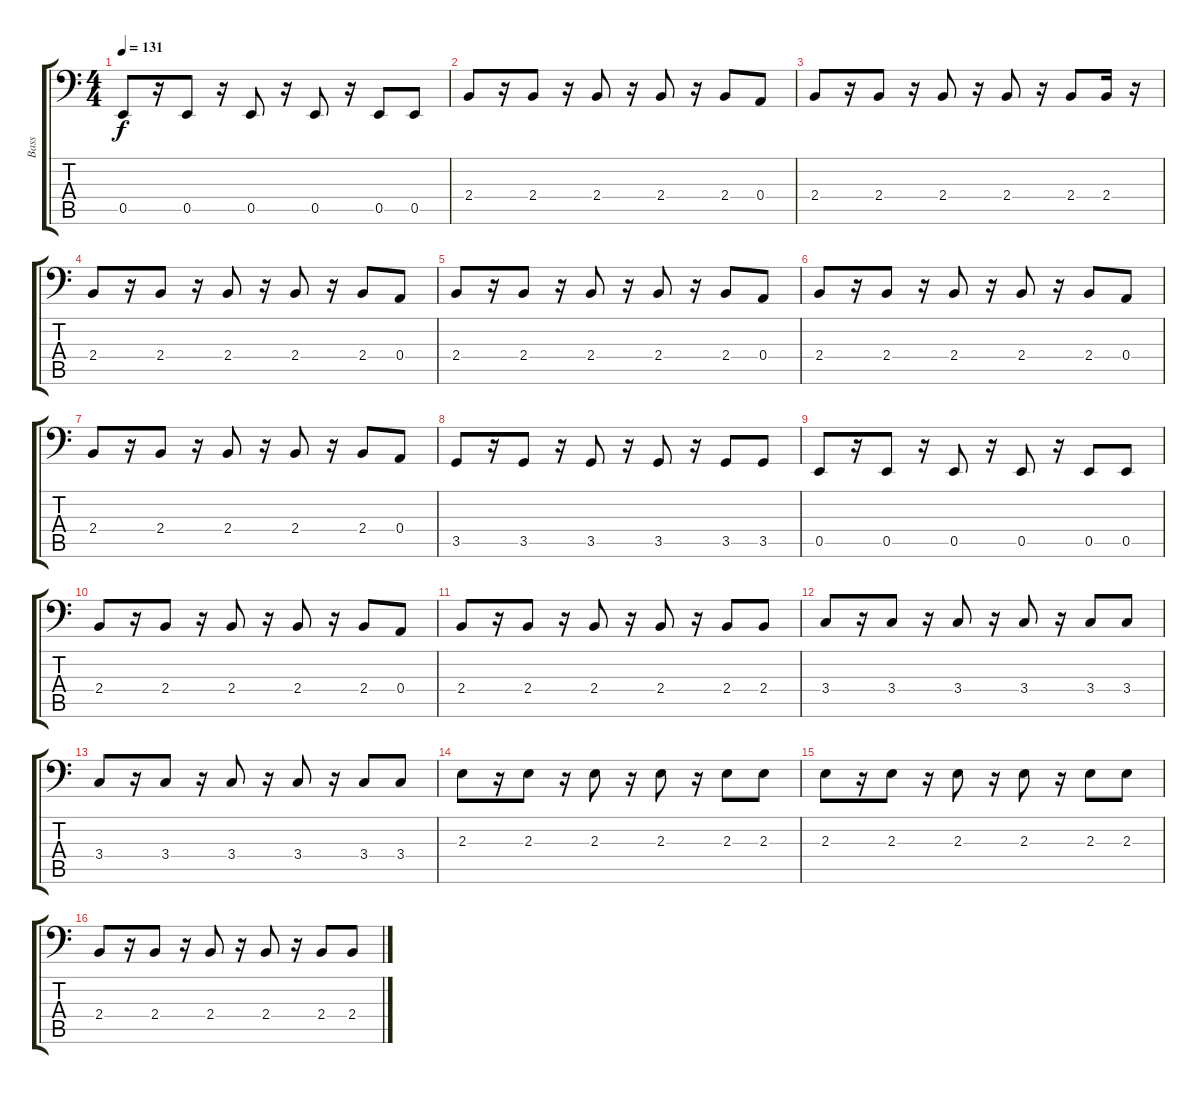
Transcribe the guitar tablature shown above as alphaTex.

\track ("Bass" "Bass") {instrument electricbassfinger}
\staff {score tabs}
\tuning (C3 G2 D2 A1 E1 B0) {hide}
\ts (4 4)
\tempo 131
\clef f4
\ks c
0.5.8{dy f} r.16 0.5.8 r.16 0.5.8 r.16 0.5.8 r.16 0.5.8 0.5.8 |
2.4.8 r.16 2.4.8 r.16 2.4.8 r.16 2.4.8 r.16 2.4.8 0.4.8 |
2.4.8 r.16 2.4.8 r.16 2.4.8 r.16 2.4.8 r.16 2.4.8 2.4.16 r.16 |
2.4.8 r.16 2.4.8 r.16 2.4.8 r.16 2.4.8 r.16 2.4.8 0.4.8 |
2.4.8 r.16 2.4.8 r.16 2.4.8 r.16 2.4.8 r.16 2.4.8 0.4.8 |
2.4.8 r.16 2.4.8 r.16 2.4.8 r.16 2.4.8 r.16 2.4.8 0.4.8 |
2.4.8 r.16 2.4.8 r.16 2.4.8 r.16 2.4.8 r.16 2.4.8 0.4.8 |
3.5.8 r.16 3.5.8 r.16 3.5.8 r.16 3.5.8 r.16 3.5.8 3.5.8 |
0.5.8 r.16 0.5.8 r.16 0.5.8 r.16 0.5.8 r.16 0.5.8 0.5.8 |
2.4.8 r.16 2.4.8 r.16 2.4.8 r.16 2.4.8 r.16 2.4.8 0.4.8 |
2.4.8 r.16 2.4.8 r.16 2.4.8 r.16 2.4.8 r.16 2.4.8 2.4.8 |
3.4.8 r.16 3.4.8 r.16 3.4.8 r.16 3.4.8 r.16 3.4.8 3.4.8 |
3.4.8 r.16 3.4.8 r.16 3.4.8 r.16 3.4.8 r.16 3.4.8 3.4.8 |
2.3.8 r.16 2.3.8 r.16 2.3.8 r.16 2.3.8 r.16 2.3.8 2.3.8 |
2.3.8 r.16 2.3.8 r.16 2.3.8 r.16 2.3.8 r.16 2.3.8 2.3.8 |
2.4.8 r.16 2.4.8 r.16 2.4.8 r.16 2.4.8 r.16 2.4.8 2.4.8
